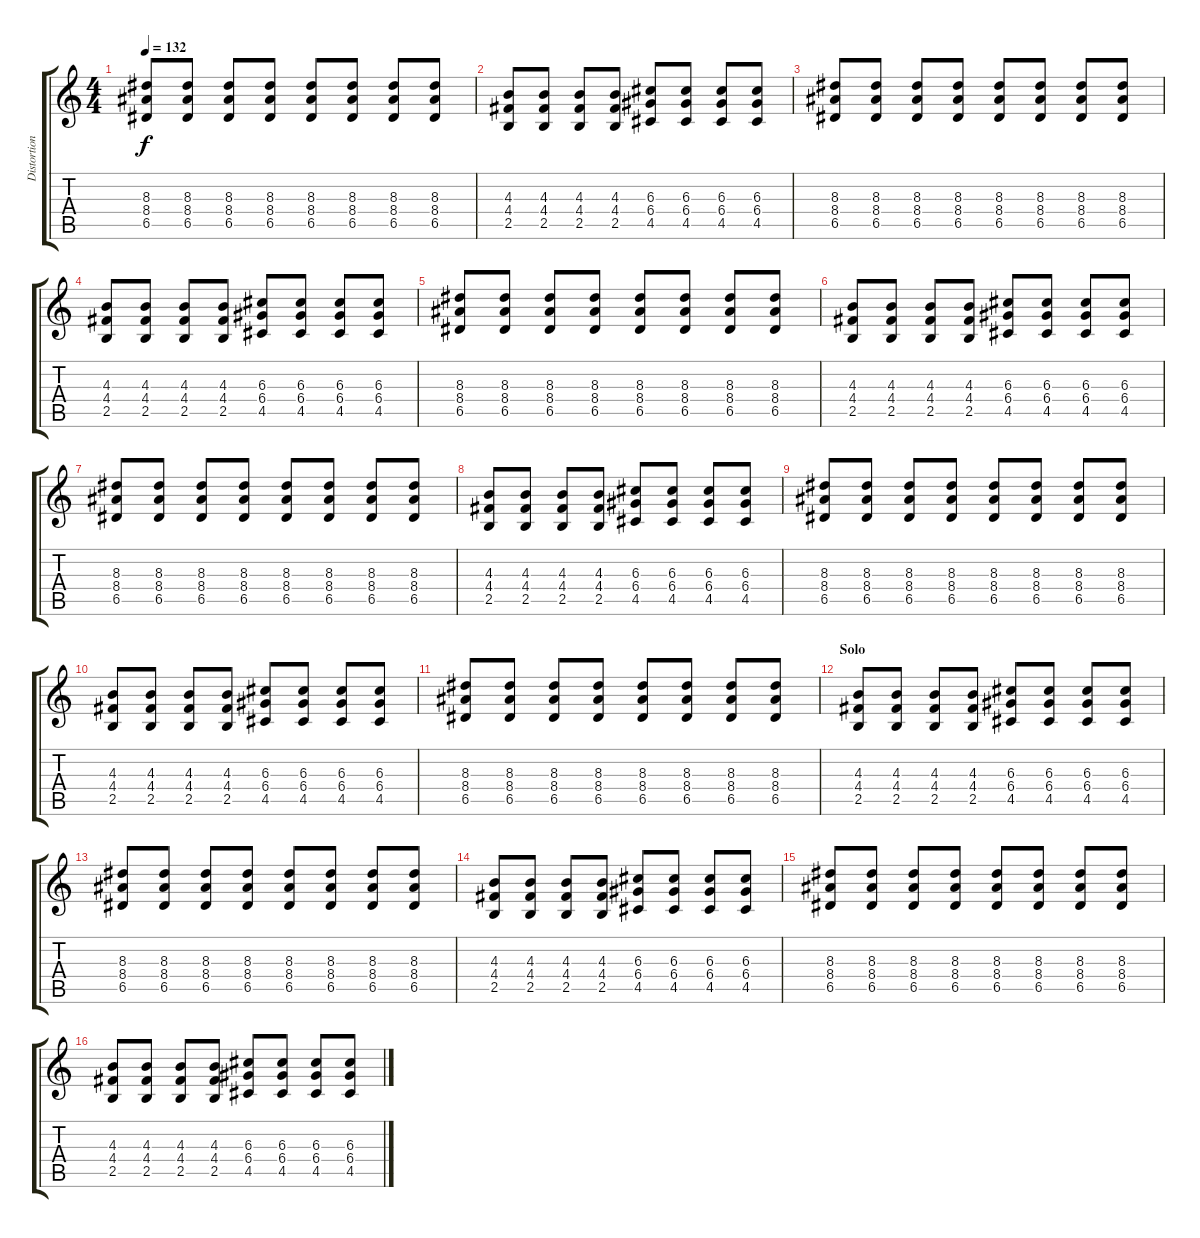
\track ("Distortion" "Distortion") {instrument distortionguitar}
\staff {score tabs}
\tuning (E4 B3 G3 D3 A2 E2) {hide}
\ts (4 4)
\tempo 132
\clef g2
\ks c
(8.3 8.4 6.5).8{dy f} (8.3 8.4 6.5).8 (8.3 8.4 6.5).8 (8.3 8.4 6.5).8 (8.3 8.4 6.5).8 (8.3 8.4 6.5).8 (8.3 8.4 6.5).8 (8.3 8.4 6.5).8 |
(4.3 4.4 2.5).8 (4.3 4.4 2.5).8 (4.3 4.4 2.5).8 (4.3 4.4 2.5).8 (6.3 6.4 4.5).8 (6.3 6.4 4.5).8 (6.3 6.4 4.5).8 (6.3 6.4 4.5).8 |
(8.3 8.4 6.5).8 (8.3 8.4 6.5).8 (8.3 8.4 6.5).8 (8.3 8.4 6.5).8 (8.3 8.4 6.5).8 (8.3 8.4 6.5).8 (8.3 8.4 6.5).8 (8.3 8.4 6.5).8 |
(4.3 4.4 2.5).8 (4.3 4.4 2.5).8 (4.3 4.4 2.5).8 (4.3 4.4 2.5).8 (6.3 6.4 4.5).8 (6.3 6.4 4.5).8 (6.3 6.4 4.5).8 (6.3 6.4 4.5).8 |
(8.3 8.4 6.5).8 (8.3 8.4 6.5).8 (8.3 8.4 6.5).8 (8.3 8.4 6.5).8 (8.3 8.4 6.5).8 (8.3 8.4 6.5).8 (8.3 8.4 6.5).8 (8.3 8.4 6.5).8 |
(4.3 4.4 2.5).8 (4.3 4.4 2.5).8 (4.3 4.4 2.5).8 (4.3 4.4 2.5).8 (6.3 6.4 4.5).8 (6.3 6.4 4.5).8 (6.3 6.4 4.5).8 (6.3 6.4 4.5).8 |
(8.3 8.4 6.5).8 (8.3 8.4 6.5).8 (8.3 8.4 6.5).8 (8.3 8.4 6.5).8 (8.3 8.4 6.5).8 (8.3 8.4 6.5).8 (8.3 8.4 6.5).8 (8.3 8.4 6.5).8 |
(4.3 4.4 2.5).8 (4.3 4.4 2.5).8 (4.3 4.4 2.5).8 (4.3 4.4 2.5).8 (6.3 6.4 4.5).8 (6.3 6.4 4.5).8 (6.3 6.4 4.5).8 (6.3 6.4 4.5).8 |
(8.3 8.4 6.5).8 (8.3 8.4 6.5).8 (8.3 8.4 6.5).8 (8.3 8.4 6.5).8 (8.3 8.4 6.5).8 (8.3 8.4 6.5).8 (8.3 8.4 6.5).8 (8.3 8.4 6.5).8 |
(4.3 4.4 2.5).8 (4.3 4.4 2.5).8 (4.3 4.4 2.5).8 (4.3 4.4 2.5).8 (6.3 6.4 4.5).8 (6.3 6.4 4.5).8 (6.3 6.4 4.5).8 (6.3 6.4 4.5).8 |
(8.3 8.4 6.5).8 (8.3 8.4 6.5).8 (8.3 8.4 6.5).8 (8.3 8.4 6.5).8 (8.3 8.4 6.5).8 (8.3 8.4 6.5).8 (8.3 8.4 6.5).8 (8.3 8.4 6.5).8 |
\section ("" "Solo")
(4.3 4.4 2.5).8 (4.3 4.4 2.5).8 (4.3 4.4 2.5).8 (4.3 4.4 2.5).8 (6.3 6.4 4.5).8 (6.3 6.4 4.5).8 (6.3 6.4 4.5).8 (6.3 6.4 4.5).8 |
(8.3 8.4 6.5).8 (8.3 8.4 6.5).8 (8.3 8.4 6.5).8 (8.3 8.4 6.5).8 (8.3 8.4 6.5).8 (8.3 8.4 6.5).8 (8.3 8.4 6.5).8 (8.3 8.4 6.5).8 |
(4.3 4.4 2.5).8 (4.3 4.4 2.5).8 (4.3 4.4 2.5).8 (4.3 4.4 2.5).8 (6.3 6.4 4.5).8 (6.3 6.4 4.5).8 (6.3 6.4 4.5).8 (6.3 6.4 4.5).8 |
(8.3 8.4 6.5).8 (8.3 8.4 6.5).8 (8.3 8.4 6.5).8 (8.3 8.4 6.5).8 (8.3 8.4 6.5).8 (8.3 8.4 6.5).8 (8.3 8.4 6.5).8 (8.3 8.4 6.5).8 |
(4.3 4.4 2.5).8 (4.3 4.4 2.5).8 (4.3 4.4 2.5).8 (4.3 4.4 2.5).8 (6.3 6.4 4.5).8 (6.3 6.4 4.5).8 (6.3 6.4 4.5).8 (6.3 6.4 4.5).8
